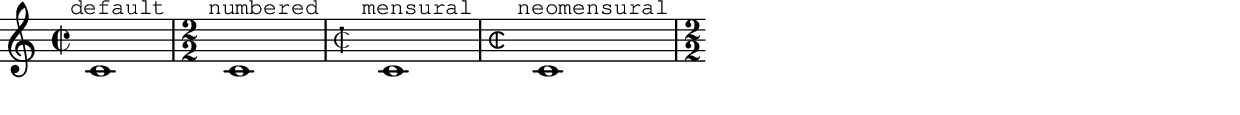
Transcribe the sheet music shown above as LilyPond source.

%% Generated by lilypond-book
%% Options: [exampleindent=10.16\mm,indent=0\mm,line-width=160\mm,paper-height=845.047\pt,paper-width=597.508\pt,papersize='(cons (* 597.508 pt) (* 845.047 pt)),quote,ragged-right]
\include "lilypond-book-preamble.ly"


% ****************************************************************
% Start cut-&-pastable-section
% ****************************************************************

#(ly:set-option 'eps-box-padding 3.000000)



\paper {
  #(set-paper-size '(cons (* 597.508 pt) (* 845.047 pt)))
  indent = 0\mm
  line-width = 160\mm
  % offset the left padding, also add 1mm as lilypond creates cropped
  % images with a little space on the right
  line-width = #(- line-width (* mm  3.000000) (* mm 1))
  line-width = 160\mm - 2.0 * 10.16\mm
  % offset the left padding, also add 1mm as lilypond creates cropped
  % images with a little space on the right
  line-width = #(- line-width (* mm  3.000000) (* mm 1))
  ragged-right = ##t
}

\layout {
  
}




% ****************************************************************
% ly snippet:
% ****************************************************************
\sourcefileline 593
\relative c' {
  \textLengthOn

  \time 2/2
  c1^\markup { \hspace #-2.0 \typewriter default }

  \override Staff.TimeSignature.style = #'numbered
  \time 2/2
  c1^\markup { \hspace #-2.0 \typewriter numbered }

  \override Staff.TimeSignature.style = #'mensural
  \time 2/2
  c1^\markup { \hspace #-2.0 \typewriter mensural }

  \override Staff.TimeSignature.style = #'neomensural
  \time 2/2
  c1^\markup { \hspace #-2.0 \typewriter neomensural }
  \override Staff.TimeSignature.style = #'single-number
  \time 2/2
  c1^\markup { \hspace #-2.0 \typewriter single-number }
}


% ****************************************************************
% end ly snippet
% ****************************************************************
